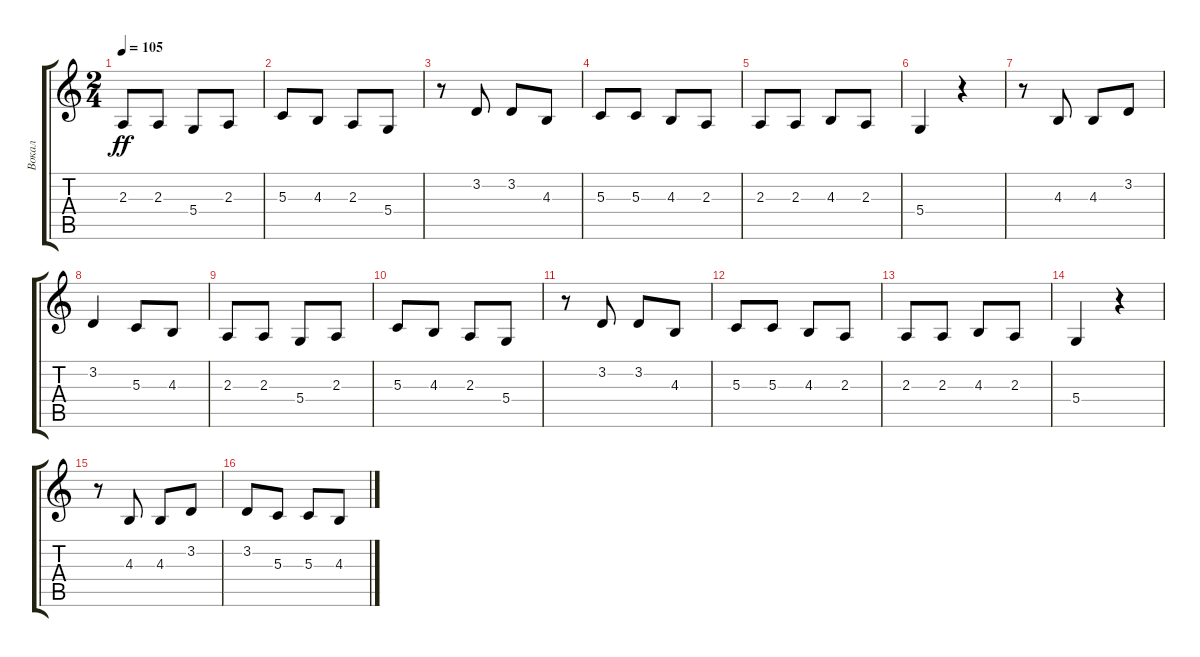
\track ("Вокал" "Вокал") {instrument tenorsax}
\staff {score tabs}
\tuning (E4 B3 G3 D3 A2 E2) {hide}
\ts (2 4)
\tempo 105
\clef g2
\ks c
2.3.8{dy ff} 2.3.8 5.4.8 2.3.8 |
5.3.8 4.3.8 2.3.8 5.4.8 |
r.8 3.2.8 3.2.8 4.3.8 |
5.3.8 5.3.8 4.3.8 2.3.8 |
2.3.8 2.3.8 4.3.8 2.3.8 |
5.4.4 r.4 |
r.8 4.3.8 4.3.8 3.2.8 |
3.2.4 5.3.8 4.3.8 |
2.3.8 2.3.8 5.4.8 2.3.8 |
5.3.8 4.3.8 2.3.8 5.4.8 |
r.8 3.2.8 3.2.8 4.3.8 |
5.3.8 5.3.8 4.3.8 2.3.8 |
2.3.8 2.3.8 4.3.8 2.3.8 |
5.4.4 r.4 |
r.8 4.3.8 4.3.8 3.2.8 |
3.2.8 5.3.8 5.3.8 4.3.8
